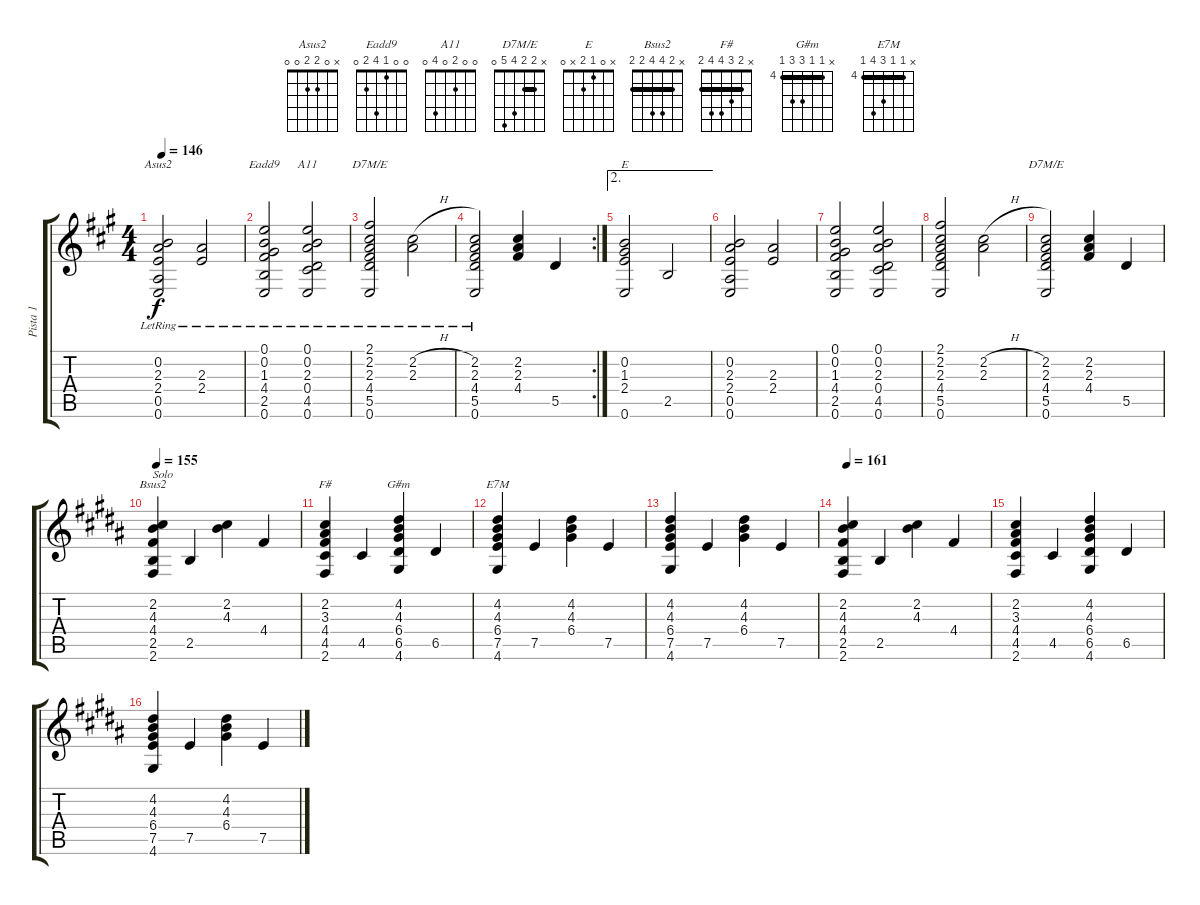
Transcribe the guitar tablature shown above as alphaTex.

\track ("Pista 1" "Pista 1") {instrument acousticguitarnylon}
\staff {score tabs}
\tuning (E4 B3 G3 D3 A2 E2) {hide}
\chord ("Asus2" x 0 2 2 0 0)
\chord ("Eadd9" 0 0 1 4 2 0)
\chord ("A11" 0 0 2 0 4 0)
\chord ("D7M/E" 2 2 2 4 5 0) {barre 2}
\chord ("E" x 0 1 2 x 0)
\chord ("D7M/E" x 2 2 4 5 0) {barre 2}
\chord ("Bsus2" x 2 4 4 2 2) {barre 2}
\chord ("F#" x 2 3 4 4 2) {barre 2}
\chord ("G#m" x 4 4 6 6 4) {firstfret 4 barre 4}
\chord ("E7M" x 4 4 6 7 4) {firstfret 4 barre 4}
\ts (4 4)
\tempo 146
\clef g2
\ks a
(0.2 2.3 2.4 0.5 0.6{lr}).2{ch "Asus2" dy f} (2.3{lr} 2.4).2 |
(0.1 0.2 1.3 4.4 2.5 0.6{lr}).2{ch "Eadd9"} (0.1 0.2 2.3 0.4 4.5 0.6{lr}).2{ch "A11"} |
(2.1 2.2 2.3 4.4 5.5 0.6{lr}).2{ch "D7M/E"} (2.2{h} 2.3{lr}).2 |
\rc 2
(2.2 2.3 4.4 5.5 0.6{lr}).2 (2.2 2.3 4.4).4 5.5.4 |
\ae 2
(0.2 1.3 2.4 0.6).2{ch "E"} 2.5.2 |
(0.2 2.3 2.4 0.5 0.6).2 (2.3 2.4).2 |
(0.1 0.2 1.3 4.4 2.5 0.6).2 (0.1 0.2 2.3 0.4 4.5 0.6).2 |
(2.1 2.2 2.3 4.4 5.5 0.6).2 (2.2{h} 2.3).2 |
(2.2 2.3 4.4 5.5 0.6).2{ch "D7M/E"} (2.2 2.3 4.4).4 5.5.4 |
\tempo 155
\ks b
(2.2 4.3 4.4 2.5 2.6).4{ch "Bsus2" txt "Solo" volume 16 balance 6 instrument acousticguitarnylon} 2.5.4 (2.2 4.3).4 4.4.4 |
(2.2 3.3 4.4 4.5 2.6).4{ch "F#"} 4.5.4 (4.2 4.3 6.4 6.5 4.6).4{ch "G#m"} 6.5.4 |
(4.2 4.3 6.4 7.5 4.6).4{ch "E7M"} 7.5.4 (4.2 4.3 6.4).4 7.5.4 |
(4.2 4.3 6.4 7.5 4.6).4 7.5.4 (4.2 4.3 6.4).4 7.5.4 |
\tempo 161
(2.2 4.3 4.4 2.5 2.6).4 2.5.4 (2.2 4.3).4 4.4.4 |
(2.2 3.3 4.4 4.5 2.6).4 4.5.4 (4.2 4.3 6.4 6.5 4.6).4 6.5.4 |
(4.2 4.3 6.4 7.5 4.6).4 7.5.4 (4.2 4.3 6.4).4 7.5.4
